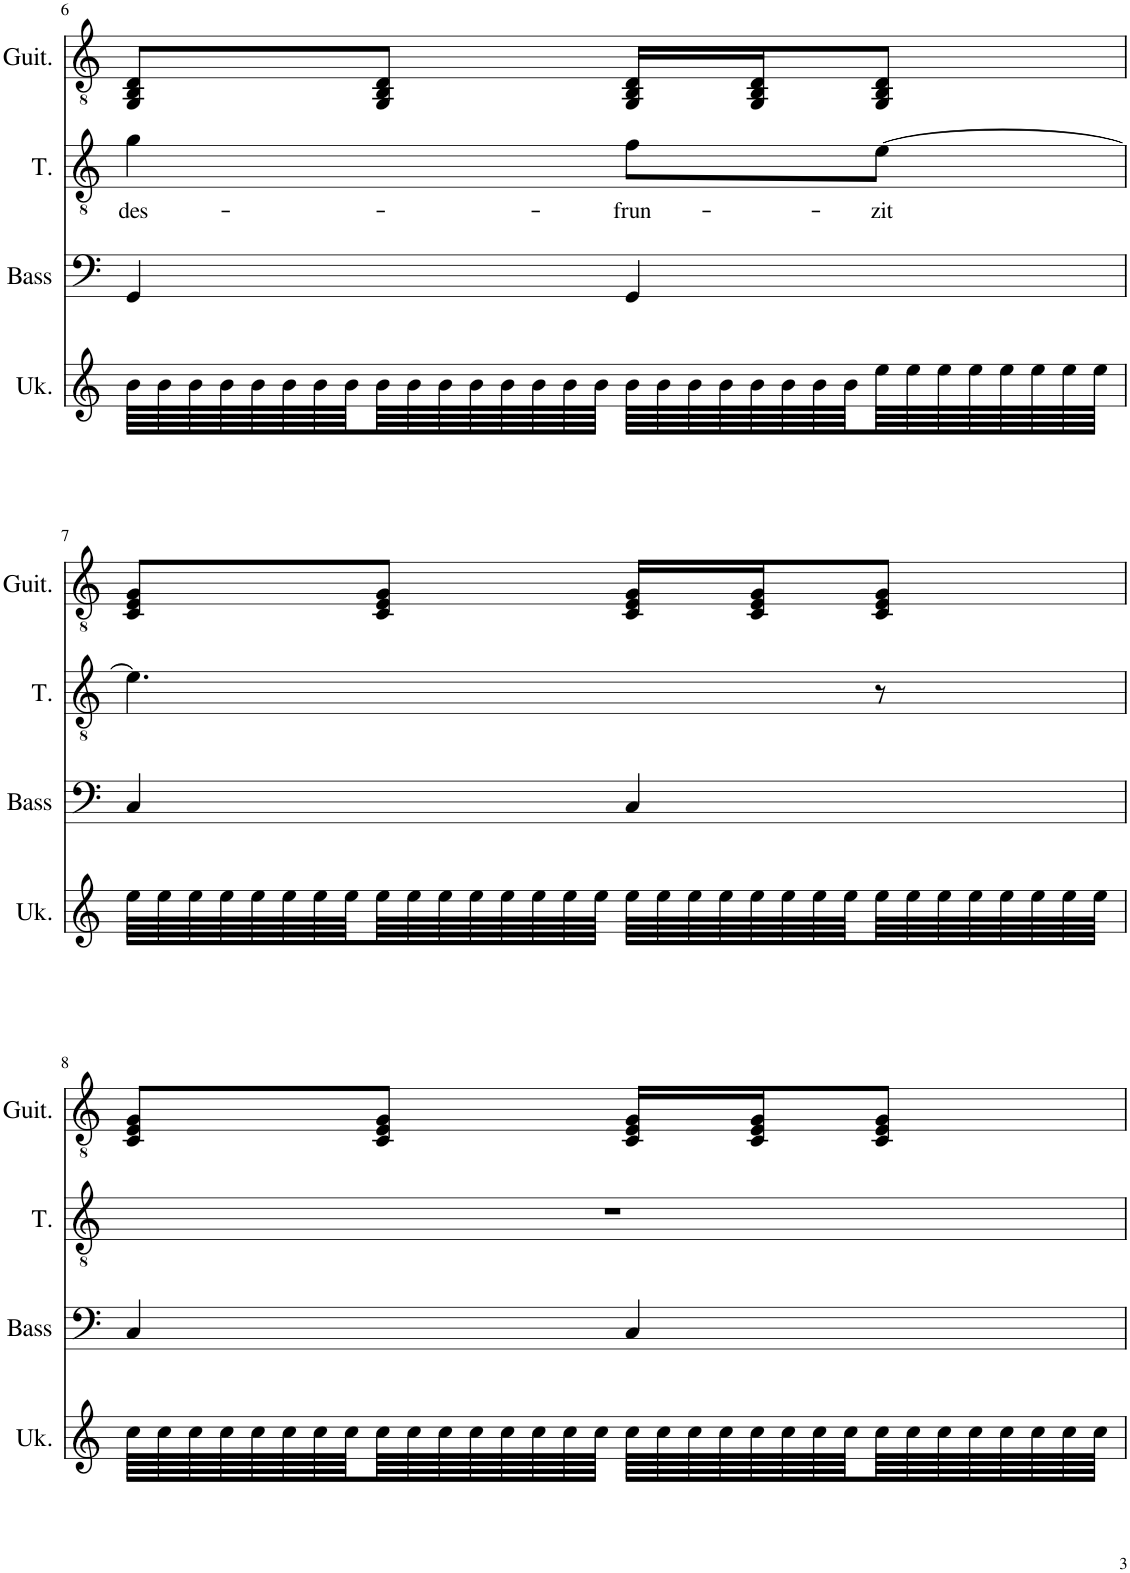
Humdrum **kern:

**kern	**kern	**kern	**text	**kern
*part4	*part3	*part2	*part2	*part1
*staff4	*staff3	*staff2	*staff2	*staff1
*I"Ukulele	*I"Acoustic Bass	*I"Tenor	*	*I"Acoustic Guitar
*I'Uk.	*I'Bass	*I'T.	*	*I'Guit.
!!LO:PB:g=z
*clefG2	*clefF4	*clefGv2	*	*clefGv2
*	*Trd7c12	*	*	*
*k[]	*k[]	*k[]	*	*k[]
*M2/4	*M2/4	*M2/4	*	*M2/4
=6	=6	=6	=6	=6
!	!	!	!LO:LY:b	!
64b\LLLL	4GG/	4g\	des-	8GG/ 8BB/ 8D/L
64b\	.	.	.	.
64b\	.	.	.	.
64b\	.	.	.	.
64b\	.	.	.	.
64b\	.	.	.	.
64b\	.	.	.	.
64b\	.	.	.	.
64b\	.	.	.	8GG/ 8BB/ 8D/J
64b\	.	.	.	.
64b\	.	.	.	.
64b\	.	.	.	.
64b\	.	.	.	.
64b\	.	.	.	.
64b\	.	.	.	.
64b\JJJJ	.	.	.	.
!	!	!	!LO:LY:b	!
64b\LLLL	4GG/	8f\L	-frun-	16GG/ 16BB/ 16D/LL
64b\	.	.	.	.
64b\	.	.	.	.
64b\	.	.	.	.
64b\	.	.	.	16GG/ 16BB/ 16D/J
64b\	.	.	.	.
64b\	.	.	.	.
64b\	.	.	.	.
!	!	!	!LO:LY:b	!
64ee\	.	[8e\J	-zit	8GG/ 8BB/ 8D/J
64ee\	.	.	.	.
64ee\	.	.	.	.
64ee\	.	.	.	.
64ee\	.	.	.	.
64ee\	.	.	.	.
64ee\	.	.	.	.
64ee\JJJJ	.	.	.	.
!!LO:LB:g=z
=7	=7	=7	=7	=7
64ee\LLLL	4C/	4.e\]	.	8C/ 8E/ 8G/L
64ee\	.	.	.	.
64ee\	.	.	.	.
64ee\	.	.	.	.
64ee\	.	.	.	.
64ee\	.	.	.	.
64ee\	.	.	.	.
64ee\	.	.	.	.
64ee\	.	.	.	8C/ 8E/ 8G/J
64ee\	.	.	.	.
64ee\	.	.	.	.
64ee\	.	.	.	.
64ee\	.	.	.	.
64ee\	.	.	.	.
64ee\	.	.	.	.
64ee\JJJJ	.	.	.	.
64ee\LLLL	4C/	.	.	16C/ 16E/ 16G/LL
64ee\	.	.	.	.
64ee\	.	.	.	.
64ee\	.	.	.	.
64ee\	.	.	.	16C/ 16E/ 16G/J
64ee\	.	.	.	.
64ee\	.	.	.	.
64ee\	.	.	.	.
64ee\	.	8r	.	8C/ 8E/ 8G/J
64ee\	.	.	.	.
64ee\	.	.	.	.
64ee\	.	.	.	.
64ee\	.	.	.	.
64ee\	.	.	.	.
64ee\	.	.	.	.
64ee\JJJJ	.	.	.	.
!!LO:LB:g=z
=8	=8	=8	=8	=8
64cc\LLLL	4C/	2r	.	8C/ 8E/ 8G/L
64cc\	.	.	.	.
64cc\	.	.	.	.
64cc\	.	.	.	.
64cc\	.	.	.	.
64cc\	.	.	.	.
64cc\	.	.	.	.
64cc\	.	.	.	.
64cc\	.	.	.	8C/ 8E/ 8G/J
64cc\	.	.	.	.
64cc\	.	.	.	.
64cc\	.	.	.	.
64cc\	.	.	.	.
64cc\	.	.	.	.
64cc\	.	.	.	.
64cc\JJJJ	.	.	.	.
64cc\LLLL	4C/	.	.	16C/ 16E/ 16G/LL
64cc\	.	.	.	.
64cc\	.	.	.	.
64cc\	.	.	.	.
64cc\	.	.	.	16C/ 16E/ 16G/J
64cc\	.	.	.	.
64cc\	.	.	.	.
64cc\	.	.	.	.
64cc\	.	.	.	8C/ 8E/ 8G/J
64cc\	.	.	.	.
64cc\	.	.	.	.
64cc\	.	.	.	.
64cc\	.	.	.	.
64cc\	.	.	.	.
64cc\	.	.	.	.
64cc\JJJJ	.	.	.	.
=	=	=	=	=
*-	*-	*-	*-	*-
